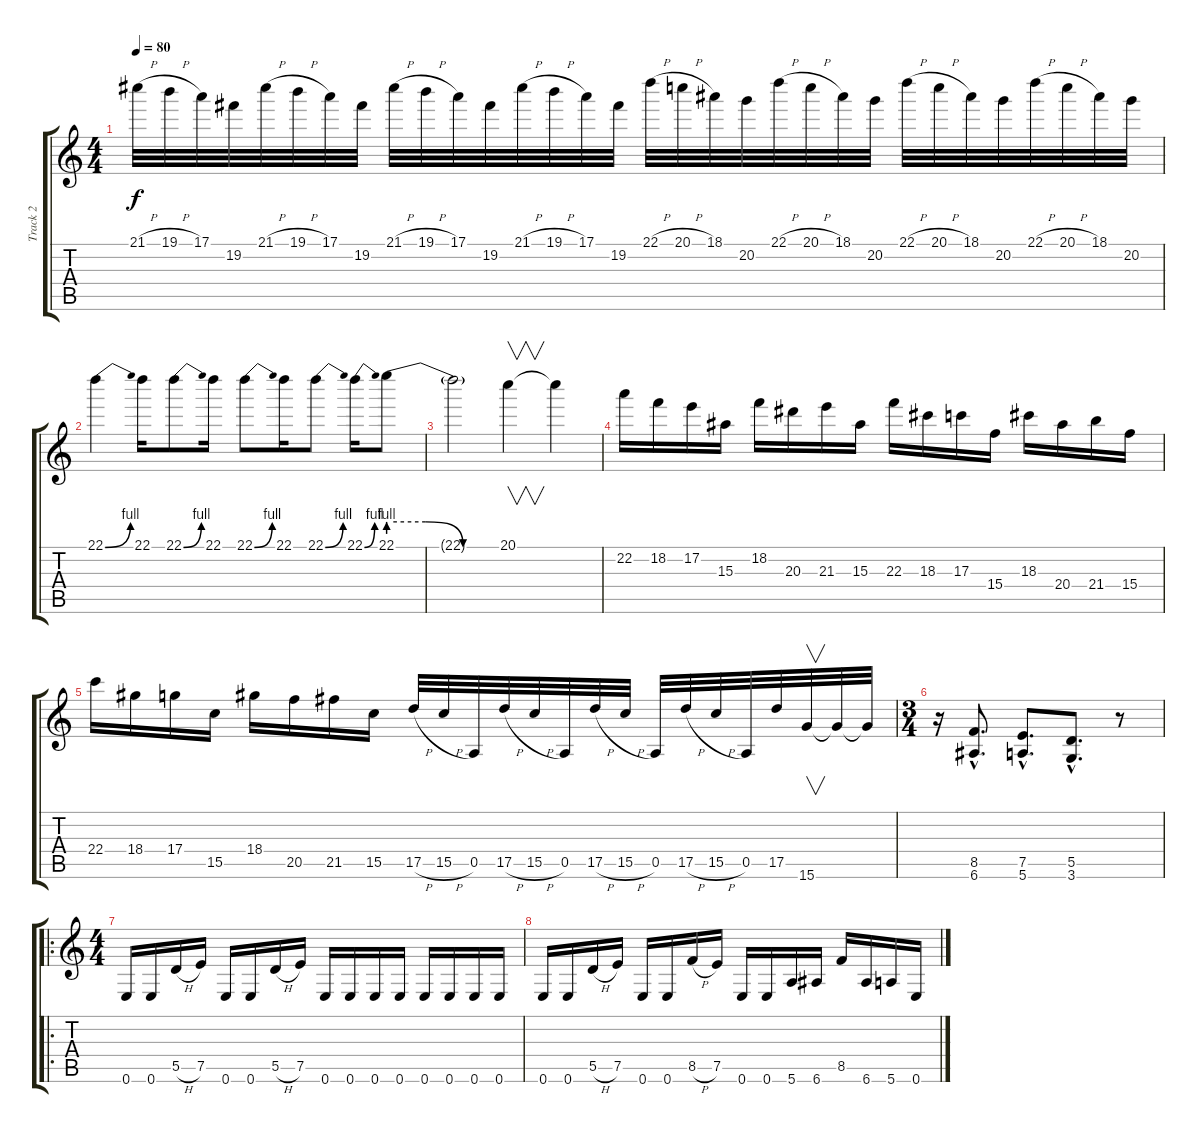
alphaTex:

\track ("Track 2" "Track 2") {instrument overdrivenguitar}
\staff {score tabs}
\tuning (E4 B3 G3 D3 A2 E2) {hide}
\ts (4 4)
\tempo 80
\clef g2
\ks c
21.1{h}.32{dy f} 19.1{h}.32 17.1.32 19.2.32 21.1{h}.32 19.1{h}.32 17.1.32 19.2.32 21.1{h}.32 19.1{h}.32 17.1.32 19.2.32 21.1{h}.32 19.1{h}.32 17.1.32 19.2.32 22.1{h}.32 20.1{h}.32 18.1.32 20.2.32 22.1{h}.32 20.1{h}.32 18.1.32 20.2.32 22.1{h}.32 20.1{h}.32 18.1.32 20.2.32 22.1{h}.32 20.1{h}.32 18.1.32 20.2.32 |
22.1{be (bend 0 0 60 4)}.4 22.1.16 22.1{be (bend 0 0 60 4)}.8 22.1.16 22.1{be (bend 0 0 60 4)}.8 22.1.16 22.1{be (bend 0 0 60 4)}.8 22.1{be (bend 0 0 60 4)}.16 22.1{be (custom 0 4 20 4 40 0 60 0)}.8 |
22.1{t}.2 20.1.4{v} 20.1{t}.4 |
22.2.16 18.2.16 17.2.16 15.3.16 18.2.16 20.3.16 21.3.16 15.3.16 22.3.16 18.3.16 17.3.16 15.4.16 18.3.16 20.4.16 21.4.16 15.4.16 |
22.4.16 18.4.16 17.4.16 15.5.16 18.4.16 20.5.16 21.5.16 15.5.16 17.5{h}.32 15.5{h}.32 0.5.32 17.5{h}.32 15.5{h}.32 0.5.32 17.5{h}.32 15.5{h}.32 0.5.32 17.5{h}.32 15.5{h}.32 0.5.32 17.5.32 15.6.32{v} 15.6{t}.32 15.6{t}.32 |
\ts (3 4)
r.16 (8.5{hac} 6.6{hac}).8{d} (7.5{hac} 5.6{hac}).8{d} (5.5{hac} 3.6{hac}).8{d} r.8 |
\ro
\ts (4 4)
0.6.16 0.6.16 5.5{h}.16 7.5.16 0.6.16 0.6.16 5.5{h}.16 7.5.16 0.6.16 0.6.16 0.6.16 0.6.16 0.6.16 0.6.16 0.6.16 0.6.16 |
0.6.16 0.6.16 5.5{h}.16 7.5.16 0.6.16 0.6.16 8.5{h}.16 7.5.16 0.6.16 0.6.16 5.6.16 6.6.16 8.5.16 6.6.16 5.6.16 0.6.16
